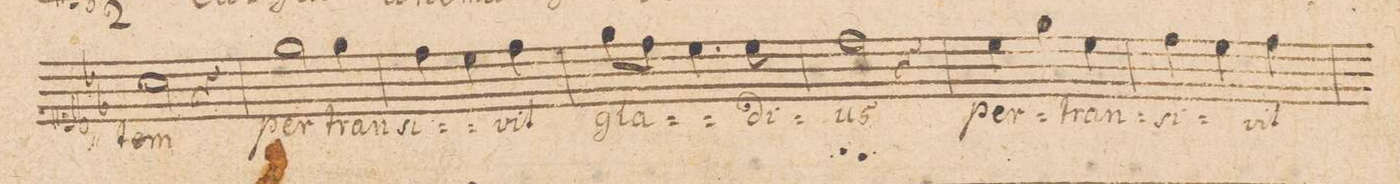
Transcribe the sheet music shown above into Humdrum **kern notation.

**kern	**text
*I"CANTVS.	*
*clefC1	*
*k[b-e-]	*
*M3/4	*
2a\	-tem
4r	.
=27	=27
2ee-\	per-
4ee-\	-tran-
=28	=28
4dd\	-si-
4cc\	.
4dd\	-vit
=29	=29
8ee-\L	gla-
8dd\J	.
4.cc\	.
8cc\	-di-
=30	=30
2dd\	-us
4r	.
=31	=31
4cc\	per-
4ee-\	.
4cc\	-tran-
=32	=32
4dd\	-si-
4cc\	.
4dd\	-vit
=33	=33
*-	*-
